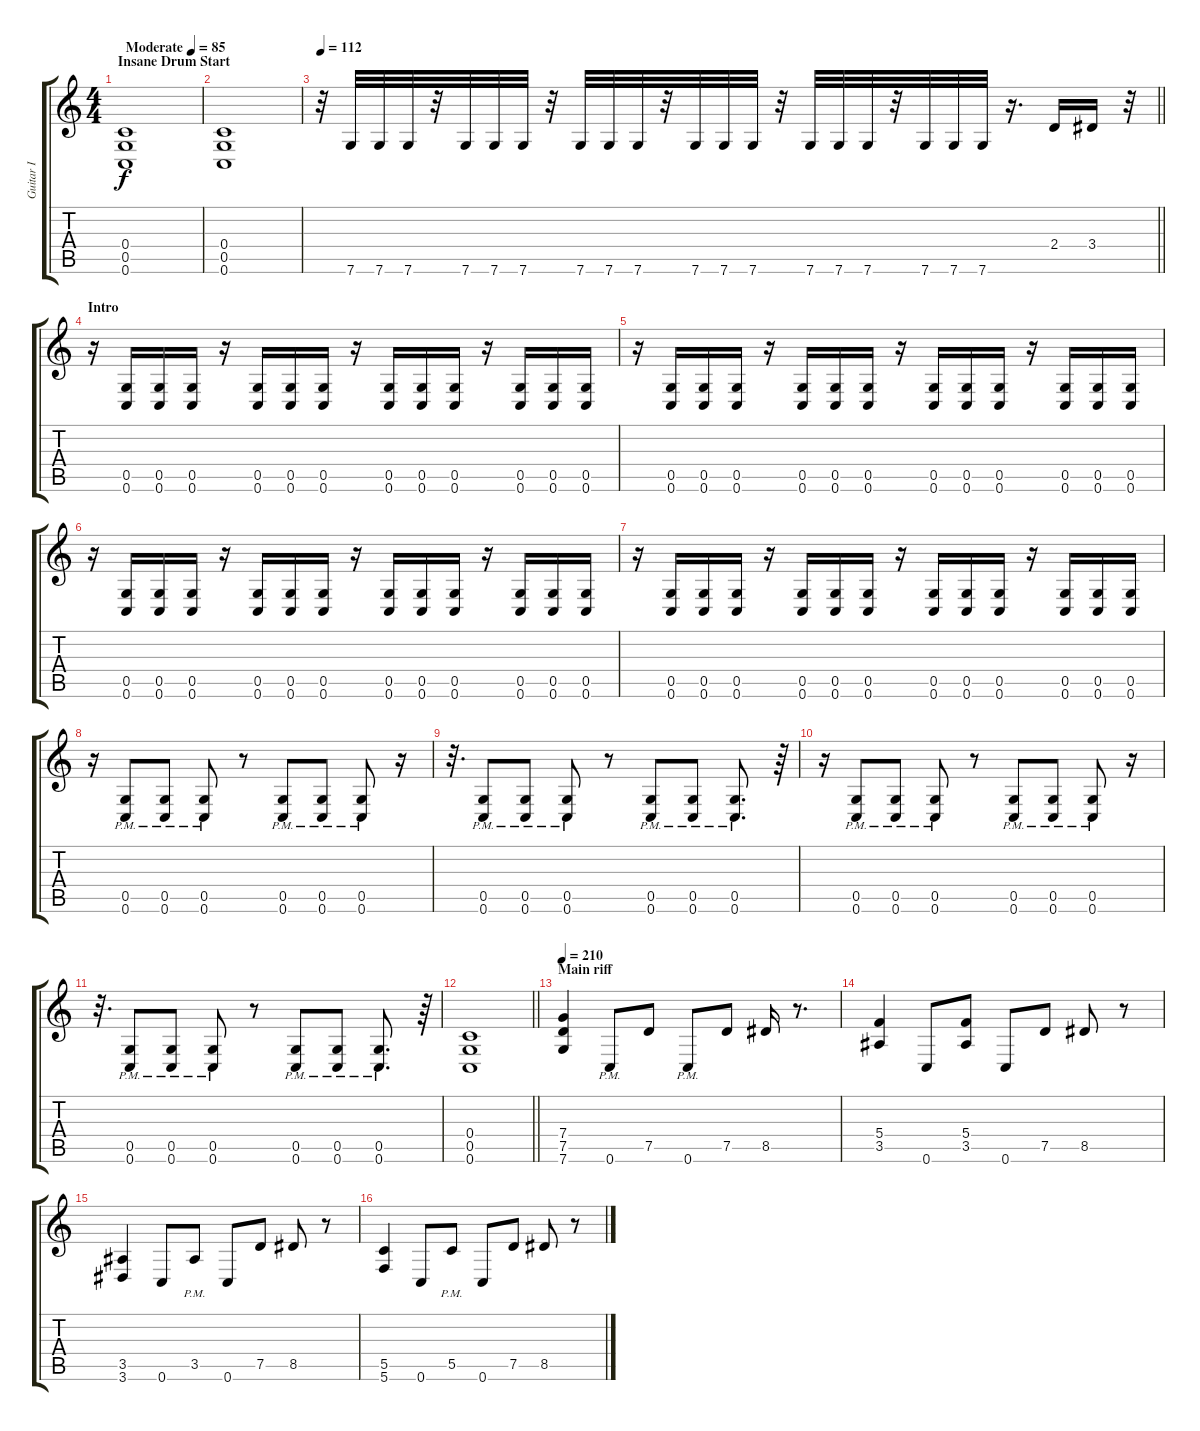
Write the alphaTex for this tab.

\track ("Guitar I" "Guitar I") {instrument distortionguitar}
\staff {score tabs}
\tuning (D4 A3 F3 C3 G2 C2) {hide}
\ts (4 4)
\section ("" "Insane Drum Start")
\tempo (85 "Moderate")
\clef g2
\ks c
(0.4 0.5 0.6).1{dy f instrument distortionguitar} |
(0.4 0.5 0.6).1 |
\tempo 112
\barLineRight lightlight
r.32 7.6.32 7.6.32 7.6.32 r.32 7.6.32 7.6.32 7.6.32 r.32 7.6.32 7.6.32 7.6.32 r.32 7.6.32 7.6.32 7.6.32 r.32 7.6.32 7.6.32 7.6.32 r.32 7.6.32 7.6.32 7.6.32 r.16{d} 2.4.16 3.4.16 r.32 |
\section ("" "Intro")
r.16 (0.5 0.6).16 (0.5 0.6).16 (0.5 0.6).16 r.16 (0.5 0.6).16 (0.5 0.6).16 (0.5 0.6).16 r.16 (0.5 0.6).16 (0.5 0.6).16 (0.5 0.6).16 r.16 (0.5 0.6).16 (0.5 0.6).16 (0.5 0.6).16 |
r.16 (0.5 0.6).16 (0.5 0.6).16 (0.5 0.6).16 r.16 (0.5 0.6).16 (0.5 0.6).16 (0.5 0.6).16 r.16 (0.5 0.6).16 (0.5 0.6).16 (0.5 0.6).16 r.16 (0.5 0.6).16 (0.5 0.6).16 (0.5 0.6).16 |
r.16 (0.5 0.6).16 (0.5 0.6).16 (0.5 0.6).16 r.16 (0.5 0.6).16 (0.5 0.6).16 (0.5 0.6).16 r.16 (0.5 0.6).16 (0.5 0.6).16 (0.5 0.6).16 r.16 (0.5 0.6).16 (0.5 0.6).16 (0.5 0.6).16 |
r.16 (0.5 0.6).16 (0.5 0.6).16 (0.5 0.6).16 r.16 (0.5 0.6).16 (0.5 0.6).16 (0.5 0.6).16 r.16 (0.5 0.6).16 (0.5 0.6).16 (0.5 0.6).16 r.16 (0.5 0.6).16 (0.5 0.6).16 (0.5 0.6).16 |
r.16 (0.5{pm} 0.6{pm}).8 (0.5{pm} 0.6{pm}).8 (0.5{pm} 0.6{pm}).8 r.8 (0.5{pm} 0.6{pm}).8 (0.5{pm} 0.6{pm}).8 (0.5{pm} 0.6{pm}).8 r.16 |
r.32{d} (0.5{pm} 0.6{pm}).8 (0.5{pm} 0.6{pm}).8 (0.5{pm} 0.6{pm}).8 r.8 (0.5{pm} 0.6{pm}).8 (0.5{pm} 0.6{pm}).8 (0.5{pm} 0.6{pm}).8{d} r.64 |
r.16 (0.5{pm} 0.6{pm}).8 (0.5{pm} 0.6{pm}).8 (0.5{pm} 0.6{pm}).8 r.8 (0.5{pm} 0.6{pm}).8 (0.5{pm} 0.6{pm}).8 (0.5{pm} 0.6{pm}).8 r.16 |
r.32{d} (0.5{pm} 0.6{pm}).8 (0.5{pm} 0.6{pm}).8 (0.5{pm} 0.6{pm}).8 r.8 (0.5{pm} 0.6{pm}).8 (0.5{pm} 0.6{pm}).8 (0.5{pm} 0.6{pm}).8{d} r.64 |
\barLineRight lightlight
(0.4 0.5 0.6).1 |
\section ("" "Main riff")
\tempo 210
(7.4 7.5 7.6).4 0.6{pm}.8 7.5.8 0.6{pm}.8 7.5.8 8.5.16 r.8{d} |
(5.4 3.5).4 0.6.8 (5.4 3.5).8 0.6.8 7.5.8 8.5.8 r.8 |
(3.5 3.6).4 0.6.8 3.5{pm}.8 0.6.8 7.5.8 8.5.8 r.8 |
(5.5 5.6).4 0.6.8 5.5{pm}.8 0.6.8 7.5.8 8.5.8 r.8
